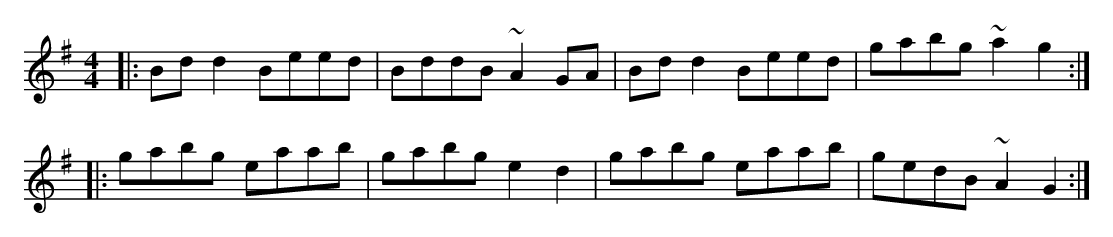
X:1
M:4/4
K:G
|:Bd d2 Beed|BddB ~A2 GA|Bd d2 Beed|gabg ~a2 g2:|
|:gabg eaab|gabg e2d2|gabg eaab|gedB ~A2G2:|
